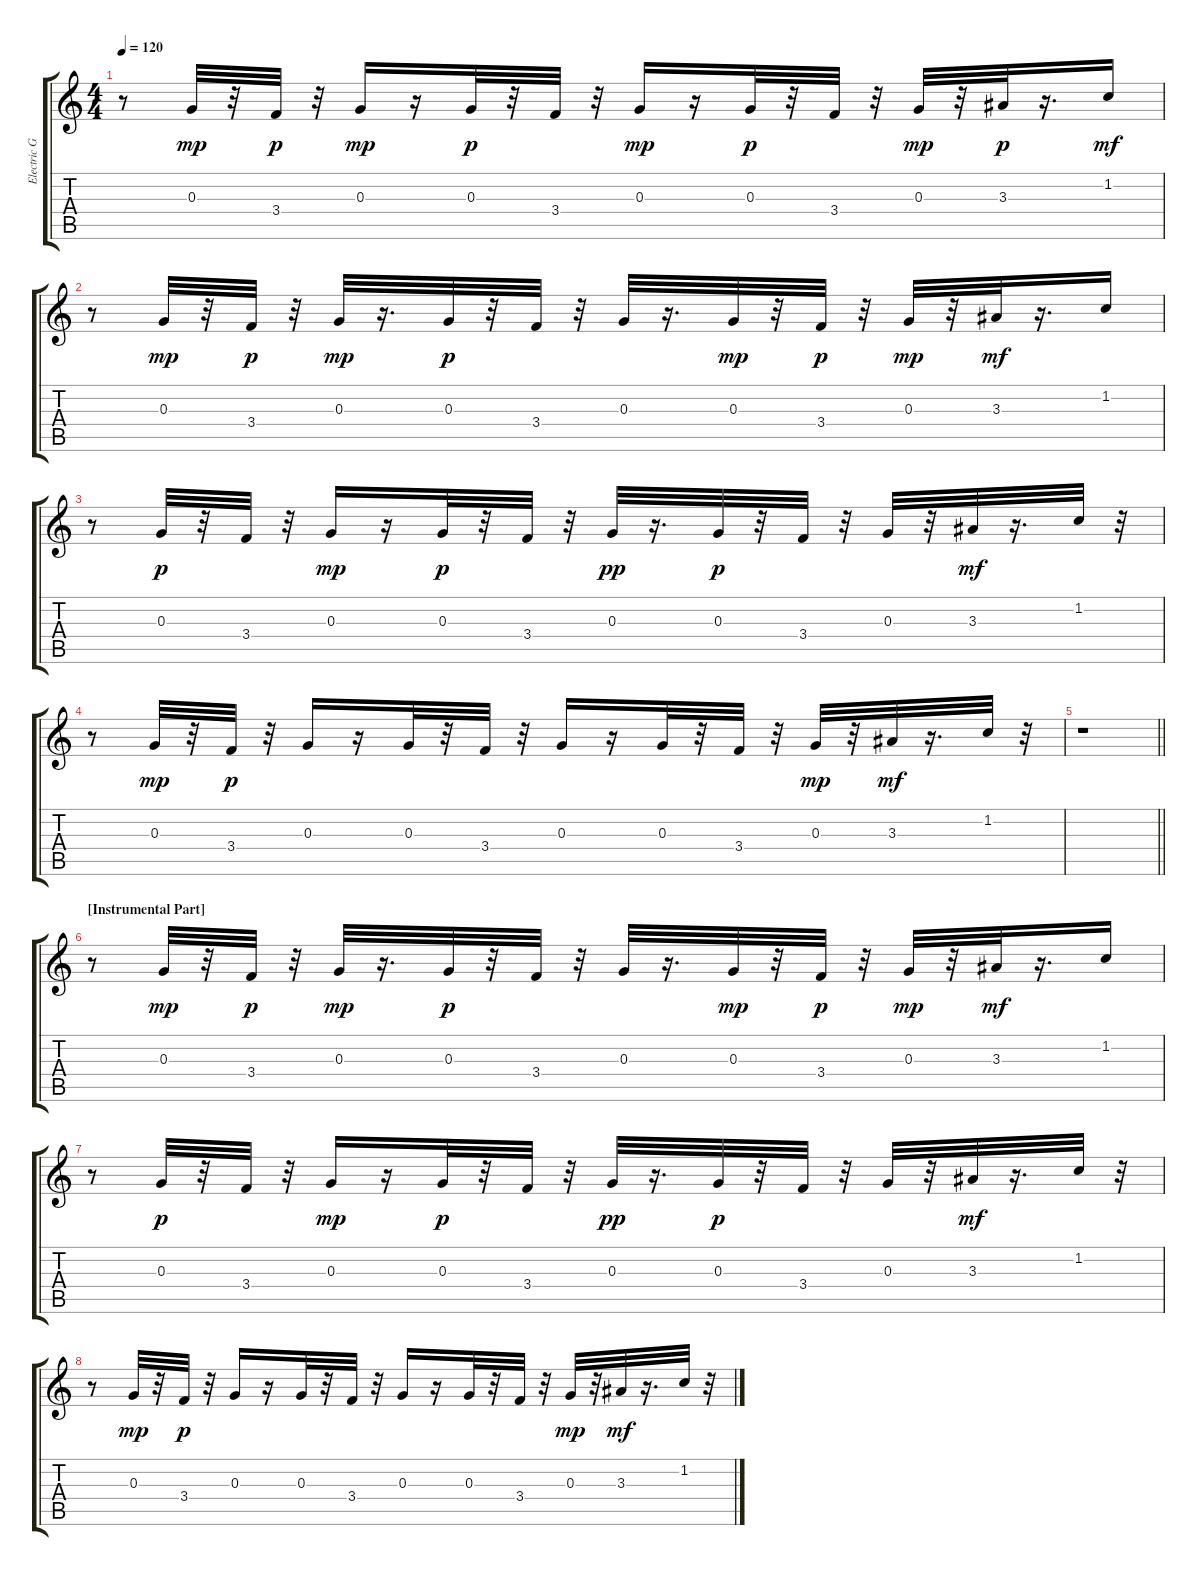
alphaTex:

\track ("Electric Guitar" "Electric G") {instrument electricguitarmuted}
\staff {score tabs}
\tuning (E4 B3 G3 D3 A2 E2) {hide}
\ts (4 4)
\tempo 120
\clef g2
\ks c
r.8{dy mf} 0.3.32{dy mp} r.32 3.4.32{dy p} r.32 0.3.16{dy mp} r.16 0.3.32{dy p} r.32 3.4.32 r.32 0.3.16{dy mp} r.16 0.3.32{dy p} r.32 3.4.32 r.32 0.3.32{dy mp} r.32 3.3.32{dy p} r.16{d} 1.2.16{dy mf} |
r.8 0.3.32{dy mp} r.32 3.4.32{dy p} r.32 0.3.32{dy mp} r.16{d} 0.3.32{dy p} r.32 3.4.32 r.32 0.3.32 r.16{d} 0.3.32{dy mp} r.32 3.4.32{dy p} r.32 0.3.32{dy mp} r.32 3.3.32{dy mf} r.16{d} 1.2.16 |
r.8 0.3.32{dy p} r.32 3.4.32 r.32 0.3.16{dy mp} r.16 0.3.32{dy p} r.32 3.4.32 r.32 0.3.32{dy pp} r.16{d} 0.3.32{dy p} r.32 3.4.32 r.32 0.3.32 r.32 3.3.32{dy mf} r.16{d} 1.2.32 r.32 |
r.8 0.3.32{dy mp} r.32 3.4.32{dy p} r.32 0.3.16 r.16 0.3.32 r.32 3.4.32 r.32 0.3.16 r.16 0.3.32 r.32 3.4.32 r.32 0.3.32{dy mp} r.32 3.3.32{dy mf} r.16{d} 1.2.32 r.32 |
\barLineRight lightlight
r.1 |
\section ("" "[Instrumental Part]")
r.8 0.3.32{dy mp balance 6} r.32 3.4.32{dy p} r.32 0.3.32{dy mp} r.16{d} 0.3.32{dy p} r.32 3.4.32 r.32 0.3.32 r.16{d} 0.3.32{dy mp} r.32 3.4.32{dy p} r.32 0.3.32{dy mp} r.32 3.3.32{dy mf} r.16{d} 1.2.16 |
r.8 0.3.32{dy p} r.32 3.4.32 r.32 0.3.16{dy mp} r.16 0.3.32{dy p} r.32 3.4.32 r.32 0.3.32{dy pp} r.16{d} 0.3.32{dy p} r.32 3.4.32 r.32 0.3.32 r.32 3.3.32{dy mf} r.16{d} 1.2.32 r.32 |
r.8 0.3.32{dy mp} r.32 3.4.32{dy p} r.32 0.3.16 r.16 0.3.32 r.32 3.4.32 r.32 0.3.16 r.16 0.3.32 r.32 3.4.32 r.32 0.3.32{dy mp} r.32 3.3.32{dy mf} r.16{d} 1.2.32 r.32
